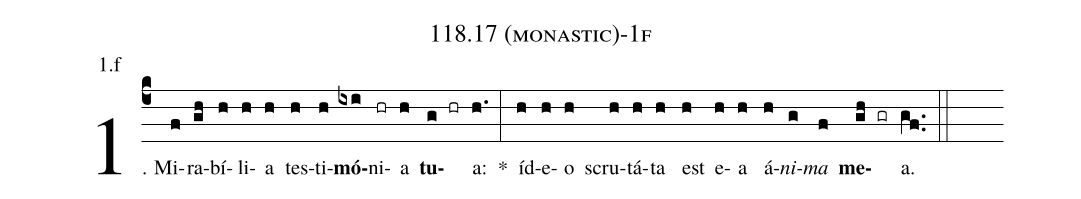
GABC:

name: 118.17 (monastic)-1f;
annotation: 1.f;
%%
(c4)1. Mi(f)ra(gh)bí(h)li(h)a(h) tes(h)ti(h)<b>mó</b>(ixi)ni(hr)a(h) <b>tu</b>(g hr)a:(h.) *(:) íd(h)e(h)o(h) scru(h)tá(h)ta(h) est(h) e(h)a(h) á(h)<i>ni</i>(g)<i>ma</i>(f) <b>me</b>(gh gr)a.(gf..) (::)
